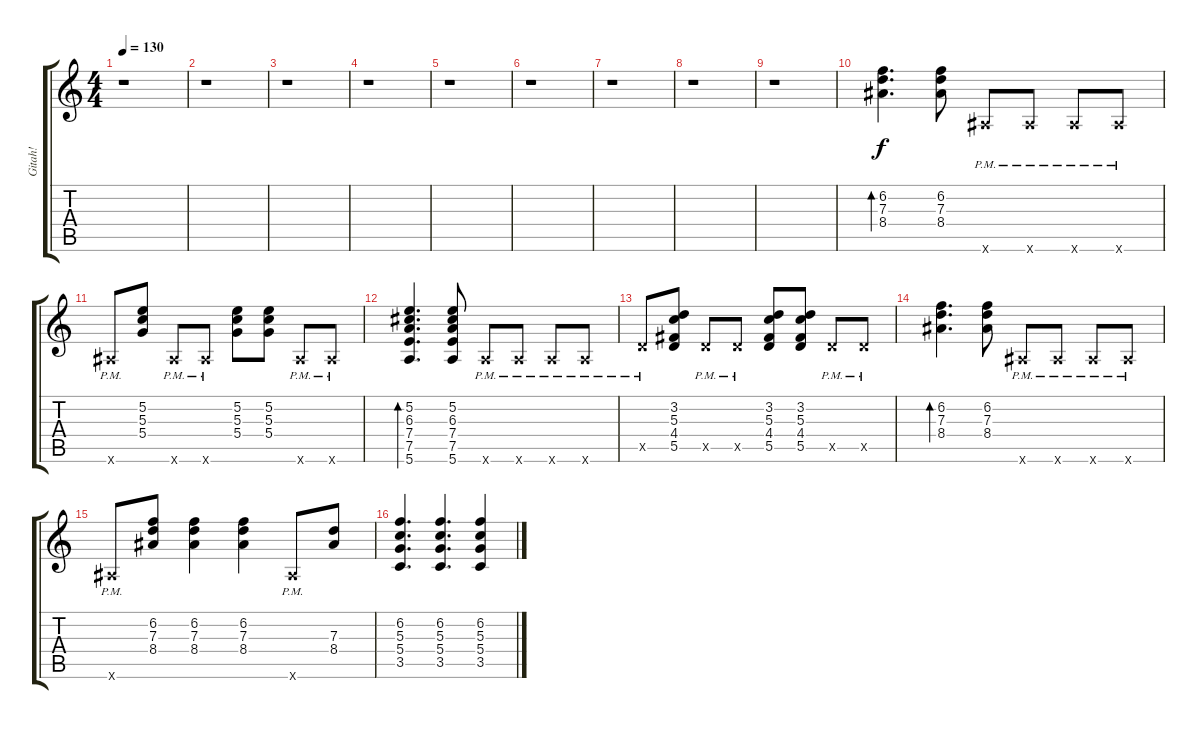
\track ("Gitah!" "Gitah!") {instrument overdrivenguitar}
\staff {score tabs}
\tuning (E4 B3 G3 D3 A2 E2) {hide}
\ts (4 4)
\tempo 130
\clef g2
\ks c
r.1{dy f} |
r.1 |
r.1 |
r.1 |
r.1 |
r.1 |
r.1 |
r.1 |
r.1 |
(6.2 7.3 8.4).4{d bd 120} (6.2 7.3 8.4).8 6.6{pm x}.8 6.6{pm x}.8 6.6{pm x}.8 6.6{pm x}.8 |
6.6{pm x}.8 (5.2 5.3 5.4).8 6.6{pm x}.8 6.6{pm x}.8 (5.2 5.3 5.4).8 (5.2 5.3 5.4).8 6.6{pm x}.8 6.6{pm x}.8 |
(5.2 6.3 7.4 7.5 5.6).4{d bd 120} (5.2 6.3 7.4 7.5 5.6).8 5.6{pm x}.8 5.6{pm x}.8 5.6{pm x}.8 5.6{pm x}.8 |
5.5{pm x}.8 (3.2 5.3 4.4 5.5).8 5.5{pm x}.8 5.5{pm x}.8 (3.2 5.3 4.4 5.5).8 (3.2 5.3 4.4 5.5).8 5.5{pm x}.8 5.5{pm x}.8 |
(6.2 7.3 8.4).4{d bd 120} (6.2 7.3 8.4).8 6.6{pm x}.8 6.6{pm x}.8 6.6{pm x}.8 6.6{pm x}.8 |
6.6{pm x}.8 (6.2 7.3 8.4).8 (6.2 7.3 8.4).4 (6.2 7.3 8.4).4 6.6{pm x}.8 (7.3 8.4).8 |
(6.2 5.3 5.4 3.5).4{d} (6.2 5.3 5.4 3.5).4{d} (6.2 5.3 5.4 3.5).4
